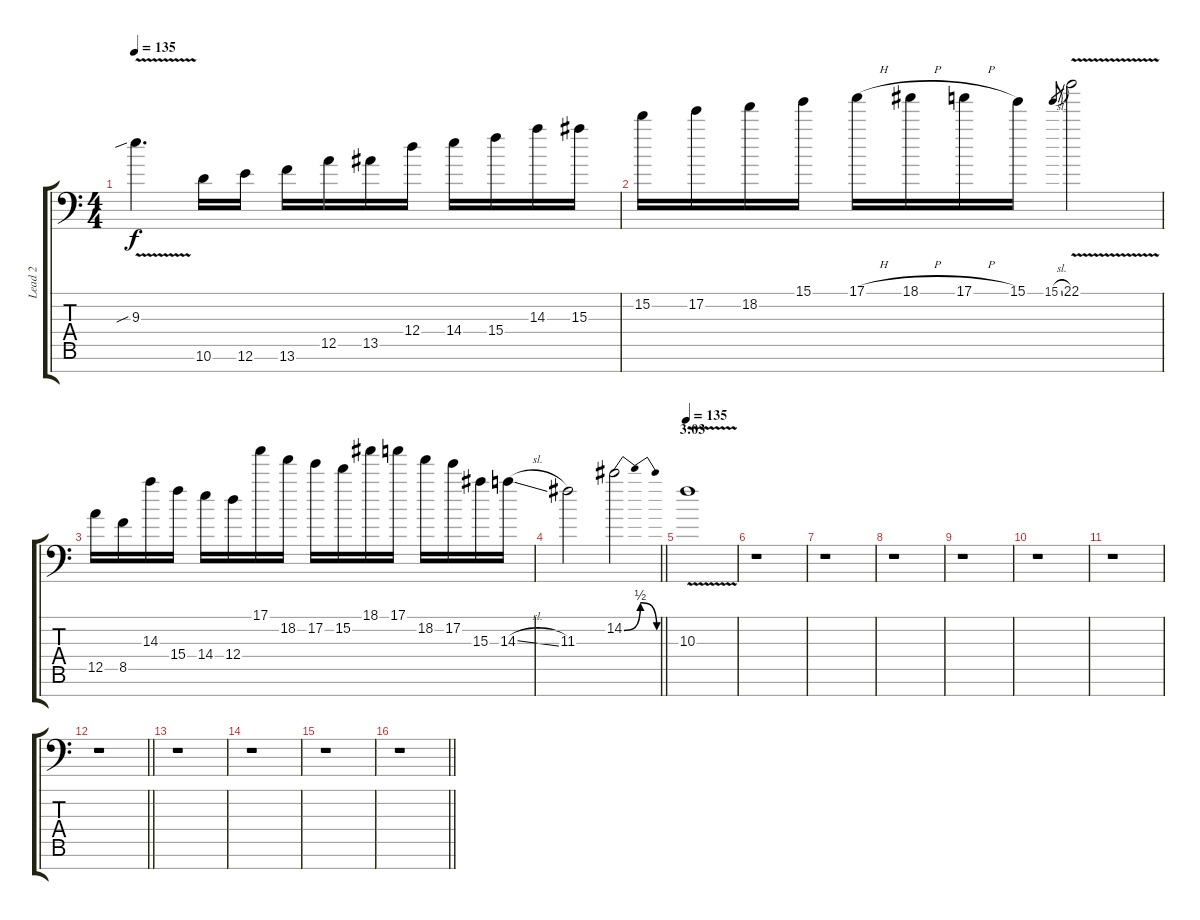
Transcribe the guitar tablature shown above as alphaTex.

\track ("Lead 2" "Lead 2") {instrument distortionguitar}
\staff {score tabs}
\tuning (E4 B3 G3 D3 A2 E2 A1) {hide}
\ts (4 4)
\tempo 135
\clef f4
\ks c
9.3{v sib}.4{d dy f} 10.6.16 12.6.16 13.6.16 12.5.16 13.5.16 12.4.16 14.4.16 15.4.16 14.3.16 15.3.16 |
15.2.16 17.2.16 18.2.16 15.1.16 17.1{h}.16 18.1{h}.16 17.1{h}.16 15.1.16 15.1{sl}.8{gr} 22.1{v}.2 |
12.5.16 8.5.16 14.3.16 15.4.16 14.4.16 12.4.16 17.1.16 18.2.16 17.2.16 15.2.16 18.1.16 17.1.16 18.2.16 17.2.16 15.3.16 14.3{sl}.16 |
\barLineRight lightlight
11.3.2 14.2{be (bendrelease 0 0 15 2 45 2 60 0)}.2 |
\section ("" "3:03")
\tempo 135
10.3{v}.1 |
r.1 |
r.1 |
r.1 |
r.1 |
r.1 |
r.1 |
\barLineRight lightlight
r.1 |
r.1 |
r.1 |
r.1 |
\barLineRight lightlight
r.1
